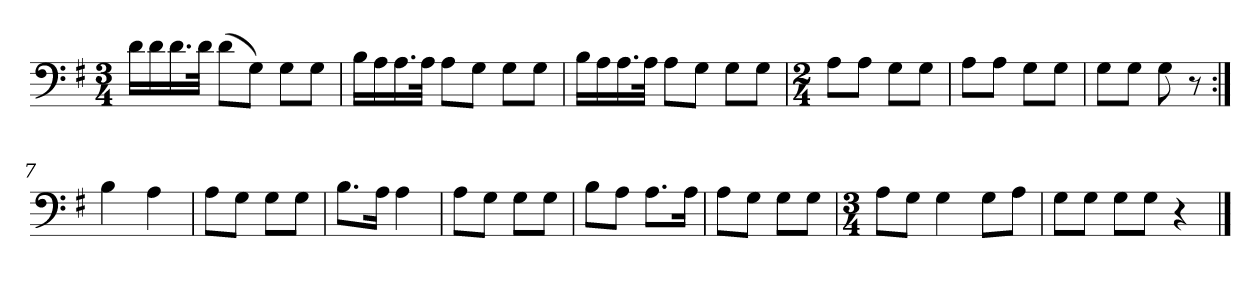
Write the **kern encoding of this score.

**kern
*part1
*staff1
*clefF4
*k[f#]
*M3/4
=1
16d\LL
16d\
16.d\
32d\JJk
(8d\L
8G\J)
8G\L
8G\J
=2
16B\LL
16A\
16.A\
32A\JJk
8A\L
8G\J
8G\L
8G\J
=3
16B\LL
16A\
16.A\
32A\JJk
8A\L
8G\J
8G\L
8G\J
=4
*M2/4
8A\L
8A\J
8G\L
8G\J
=5
8A\L
8A\J
8G\L
8G\J
=6
8G\L
8G\J
8G\
8r
=7:|!
4B\
4A\
=8
8A\L
8G\J
8G\L
8G\J
=9
8.B\L
16A\Jk
4A\
=10
8A\L
8G\J
8G\L
8G\J
=11
8B\L
8A\J
8.A\L
16A\Jk
=12
8A\L
8G\J
8G\L
8G\J
=13
*M3/4
8A\L
8G\J
4G\
8G\L
8A\J
=14
8G\L
8G\J
8G\L
8G\J
4r
==
*-
